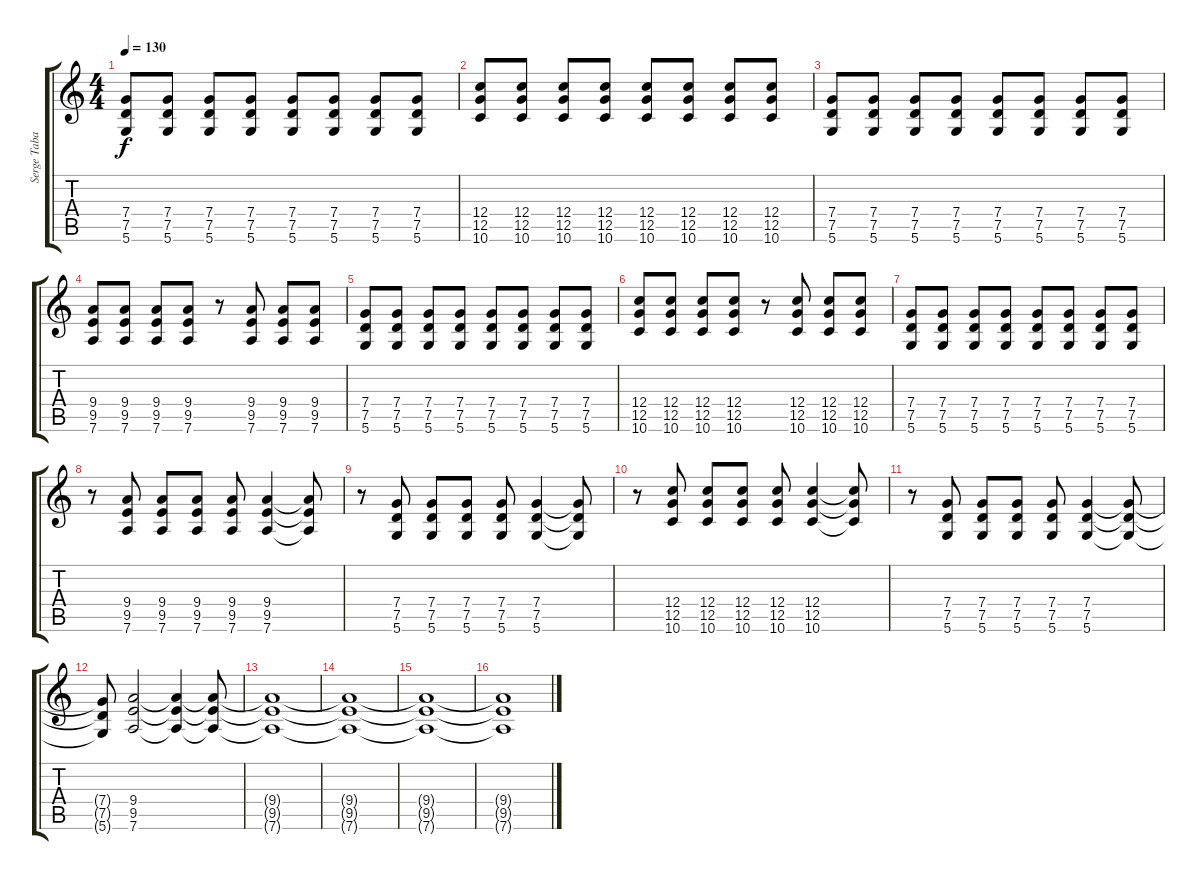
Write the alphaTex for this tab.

\track ("Serge Tabachnikov Guitar Loop " "Serge Taba") {instrument overdrivenguitar}
\staff {score tabs}
\tuning (D4 A3 F3 C3 G2 D2) {hide}
\ts (4 4)
\tempo 130
\clef g2
\ks c
(7.4 7.5 5.6).8{dy f} (7.4 7.5 5.6).8 (7.4 7.5 5.6).8 (7.4 7.5 5.6).8 (7.4 7.5 5.6).8 (7.4 7.5 5.6).8 (7.4 7.5 5.6).8 (7.4 7.5 5.6).8 |
(12.4 12.5 10.6).8 (12.4 12.5 10.6).8 (12.4 12.5 10.6).8 (12.4 12.5 10.6).8 (12.4 12.5 10.6).8 (12.4 12.5 10.6).8 (12.4 12.5 10.6).8 (12.4 12.5 10.6).8 |
(7.4 7.5 5.6).8 (7.4 7.5 5.6).8 (7.4 7.5 5.6).8 (7.4 7.5 5.6).8 (7.4 7.5 5.6).8 (7.4 7.5 5.6).8 (7.4 7.5 5.6).8 (7.4 7.5 5.6).8 |
(9.4 9.5 7.6).8 (9.4 9.5 7.6).8 (9.4 9.5 7.6).8 (9.4 9.5 7.6).8 r.8 (9.4 9.5 7.6).8 (9.4 9.5 7.6).8 (9.4 9.5 7.6).8 |
(7.4 7.5 5.6).8 (7.4 7.5 5.6).8 (7.4 7.5 5.6).8 (7.4 7.5 5.6).8 (7.4 7.5 5.6).8 (7.4 7.5 5.6).8 (7.4 7.5 5.6).8 (7.4 7.5 5.6).8 |
(12.4 12.5 10.6).8 (12.4 12.5 10.6).8 (12.4 12.5 10.6).8 (12.4 12.5 10.6).8 r.8 (12.4 12.5 10.6).8 (12.4 12.5 10.6).8 (12.4 12.5 10.6).8 |
(7.4 7.5 5.6).8 (7.4 7.5 5.6).8 (7.4 7.5 5.6).8 (7.4 7.5 5.6).8 (7.4 7.5 5.6).8 (7.4 7.5 5.6).8 (7.4 7.5 5.6).8 (7.4 7.5 5.6).8 |
r.8 (9.4 9.5 7.6).8 (9.4 9.5 7.6).8 (9.4 9.5 7.6).8 (9.4 9.5 7.6).8 (9.4 9.5 7.6).4 (9.4{t} 9.5{t} 7.6{t}).8 |
r.8 (7.4 7.5 5.6).8 (7.4 7.5 5.6).8 (7.4 7.5 5.6).8 (7.4 7.5 5.6).8 (7.4 7.5 5.6).4 (7.4{t} 7.5{t} 5.6{t}).8 |
r.8 (12.4 12.5 10.6).8 (12.4 12.5 10.6).8 (12.4 12.5 10.6).8 (12.4 12.5 10.6).8 (12.4 12.5 10.6).4 (12.4{t} 12.5{t} 10.6{t}).8 |
r.8 (7.4 7.5 5.6).8 (7.4 7.5 5.6).8 (7.4 7.5 5.6).8 (7.4 7.5 5.6).8 (7.4 7.5 5.6).4 (7.4{t} 7.5{t} 5.6{t}).8 |
(7.4{t} 7.5{t} 5.6{t}).8 (9.4 9.5 7.6).2 (9.4{t} 9.5{t} 7.6{t}).4 (9.4{t} 9.5{t} 7.6{t}).8 |
(9.4{t} 9.5{t} 7.6{t}).1 |
(9.4{t} 9.5{t} 7.6{t}).1 |
(9.4{t} 9.5{t} 7.6{t}).1 |
(9.4{t} 9.5{t} 7.6{t}).1
